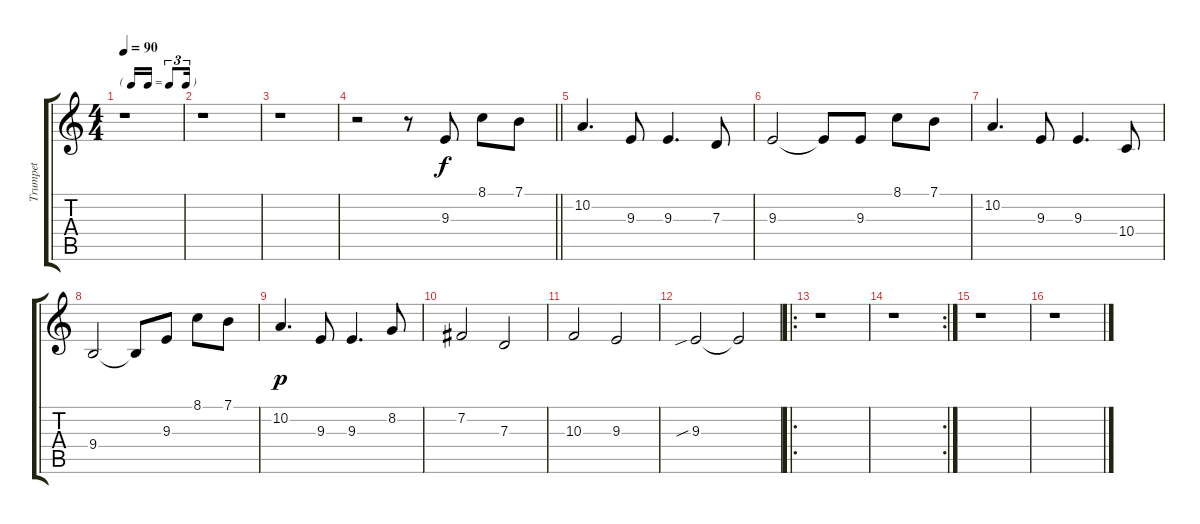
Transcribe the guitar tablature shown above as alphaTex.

\track ("Trumpet" "Trumpet") {instrument trumpet}
\staff {score tabs}
\tuning (E4 B3 G3 D3 A2 E2) {hide}
\ts (4 4)
\tf triplet16th
\tempo 90
\clef g2
\ks c
r.1{dy f} |
r.1 |
r.1 |
\barLineRight lightlight
r.2 r.8 9.3.8 8.1.8 7.1.8 |
10.2.4{d} 9.3.8 9.3.4{d} 7.3.8 |
9.3.2 9.3{t}.8 9.3.8 8.1.8 7.1.8 |
10.2.4{d} 9.3.8 9.3.4{d} 10.4.8 |
9.4.2 9.4{t}.8 9.3.8 8.1.8 7.1.8 |
10.2.4{d dy p} 9.3.8 9.3.4{d} 8.2.8 |
7.2.2 7.3.2 |
10.3.2 9.3.2 |
9.3{sib}.2 9.3{t}.2 |
\ro
r.1 |
\rc 2
r.1 |
r.1 |
r.1
